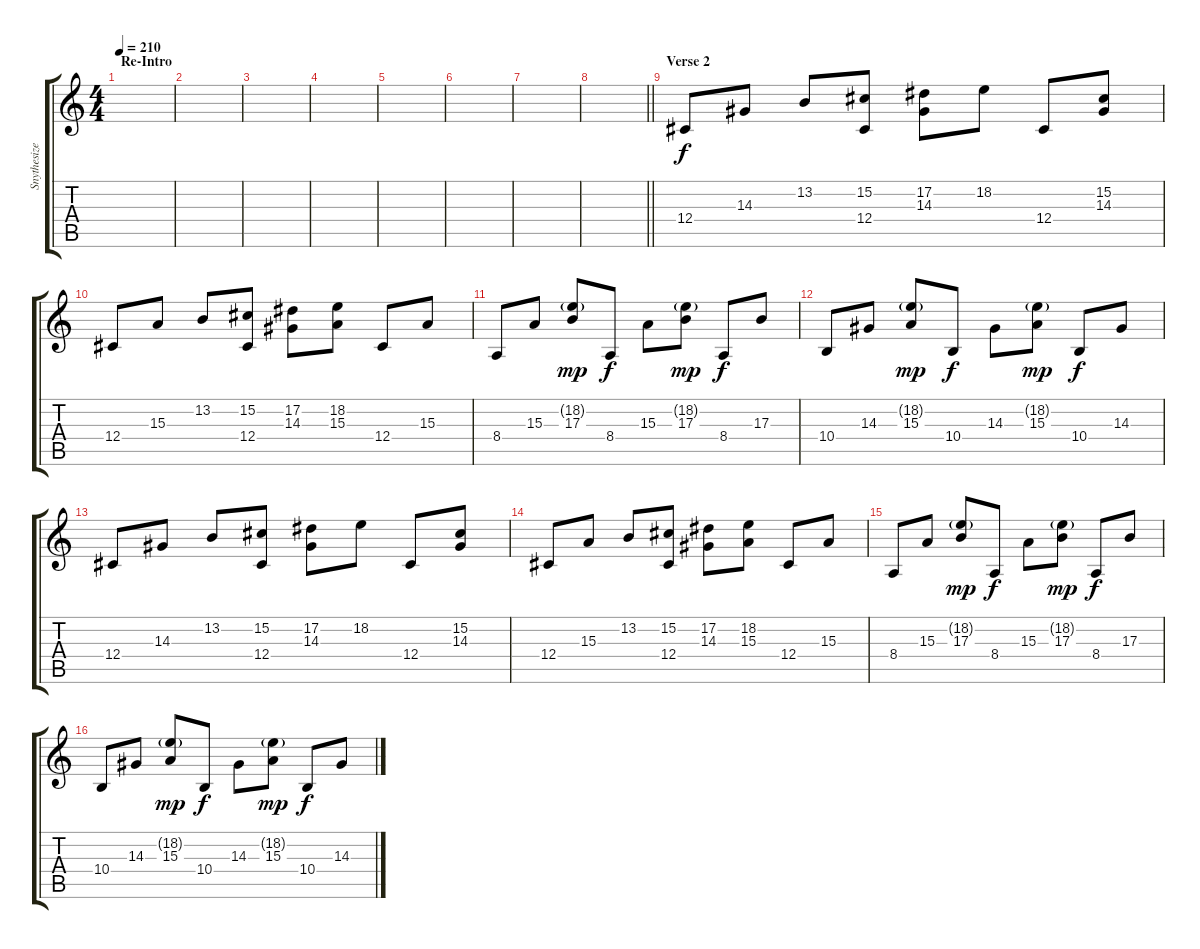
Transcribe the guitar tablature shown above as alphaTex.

\track ("Snythesizer 2" "Snythesize") {instrument pad8sweep}
\staff {score tabs}
\tuning (Eb4 Bb3 Gb3 Db3 Ab2 Db2) {hide}
\ts (4 4)
\section ("" "Re-Intro")
\tempo 210
\clef g2
\ks c
|
|
|
|
|
|
|
\barLineRight lightlight
|
\section ("" "Verse 2")
12.4.8{volume 6} 14.3.8 13.2.8 (15.2 12.4).8 (17.2 14.3).8 18.2.8 12.4.8 (15.2 14.3).8 |
12.4.8 15.3.8 13.2.8 (15.2 12.4).8 (17.2 14.3).8 (18.2 15.3).8 12.4.8 15.3.8 |
8.4.8 15.3.8 (18.2{g} 17.3).8{dy mp} 8.4.8{dy f} 15.3.8 (18.2{g} 17.3).8{dy mp} 8.4.8{dy f} 17.3.8 |
10.4.8 14.3.8 (18.2{g} 15.3).8{dy mp} 10.4.8{dy f} 14.3.8 (18.2{g} 15.3).8{dy mp} 10.4.8{dy f} 14.3.8 |
12.4.8 14.3.8 13.2.8 (15.2 12.4).8 (17.2 14.3).8 18.2.8 12.4.8 (15.2 14.3).8 |
12.4.8 15.3.8 13.2.8 (15.2 12.4).8 (17.2 14.3).8 (18.2 15.3).8 12.4.8 15.3.8 |
8.4.8 15.3.8 (18.2{g} 17.3).8{dy mp} 8.4.8{dy f} 15.3.8 (18.2{g} 17.3).8{dy mp} 8.4.8{dy f} 17.3.8 |
10.4.8 14.3.8 (18.2{g} 15.3).8{dy mp} 10.4.8{dy f} 14.3.8 (18.2{g} 15.3).8{dy mp} 10.4.8{dy f} 14.3.8
